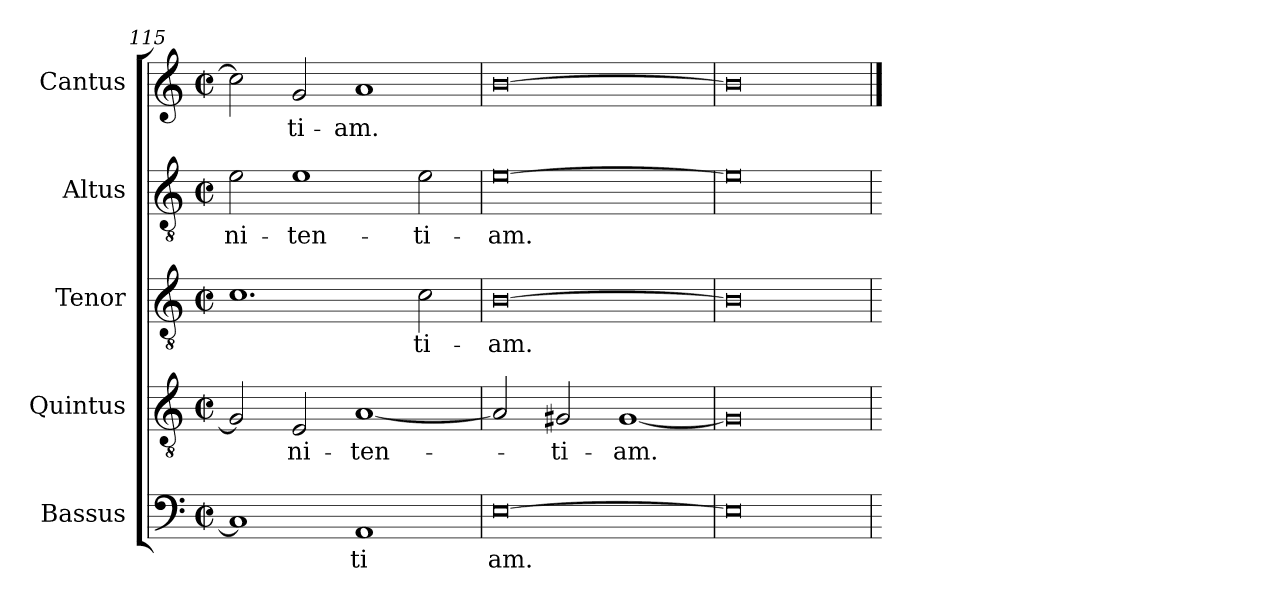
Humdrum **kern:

**kern	**text	**kern	**text	**kern	**text	**kern	**text	**kern	**text
*part5	*part5	*part4	*part4	*part3	*part3	*part2	*part2	*part1	*part1
*staff5	*staff5	*staff4	*staff4	*staff3	*staff3	*staff2	*staff2	*staff1	*staff1
*I"Bassus	*	*I"Quintus	*	*I"Tenor	*	*I"Altus	*	*I"Cantus	*
*clefF4	*	*clefGv2	*	*clefGv2	*	*clefGv2	*	*clefG2	*
*M2/2	*	*M2/2	*	*M2/2	*	*M2/2	*	*M2/2	*
*met(c|)	*	*met(c|)	*	*met(c|)	*	*met(c|)	*	*met(c|)	*
=115	=115	=115	=115	=115	=115	=115	=115	=115	=115
!	!	!	!	!	!	!	!LO:LY:b:cj	!	!
1C]	.	2G/]	.	1.c	.	2e\	-ni-	2cc\]	.
!	!	!	!LO:LY:b:cj	!	!	!	!LO:LY:b:cj	!	!LO:LY:b:cj
.	.	2E/	-ni-	.	.	1e	-ten-	2g/	-ti-
!	!LO:LY:b:cj	!	!LO:LY:b:cj	!	!	!	!	!	!LO:LY:b:cj
1AA	ti	[<1A	-ten-	.	.	.	.	1a	-am.
!	!	!	!	!	!LO:LY:b:cj	!	!LO:LY:b:cj	!	!
.	.	.	.	2c\	-ti-	2e\	-ti-	.	.
=116	=116	=116	=116	=116	=116	=116	=116	=116	=116
!	!LO:LY:b:cj	!	!	!	!LO:LY:b:cj	!	!LO:LY:b:cj	!	!
[>0E	am.	2A/]	.	[>0B	-am.	[>0e	-am.	[>0b	.
!	!	!	!LO:LY:b:cj	!	!	!	!	!	!
.	.	2G#X/	-ti-	.	.	.	.	.	.
!	!	!	!LO:LY:b:cj	!	!	!	!	!	!
.	.	[<1G#	-am.	.	.	.	.	.	.
=117	=117	=117	=117	=117	=117	=117	=117	=117	=117
0E]	.	0G#]	.	0B]	.	0e]	.	0b]	.
=	==	=	==	=	==	=	==	==	==
*-	*-	*-	*-	*-	*-	*-	*-	*-	*-
